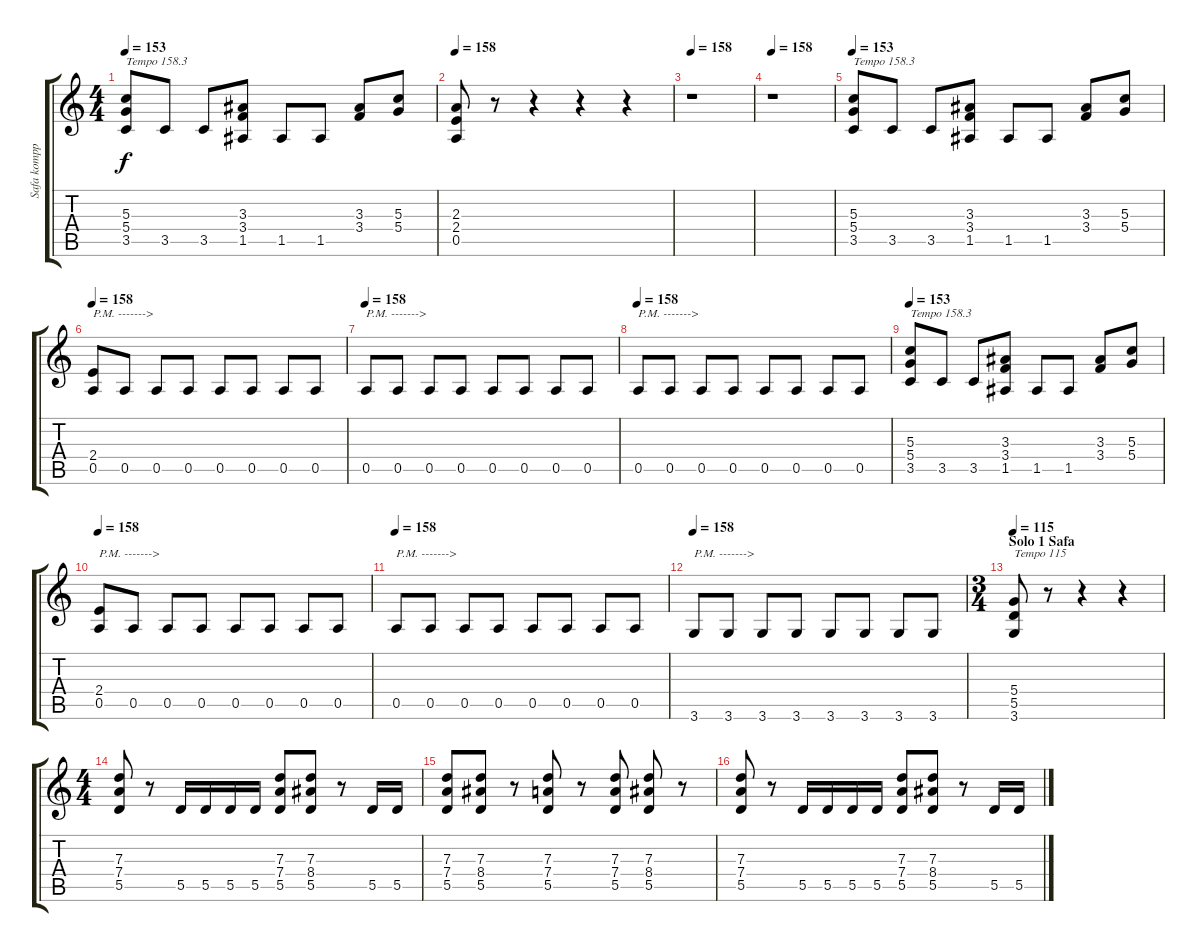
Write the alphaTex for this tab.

\track ("Safa komppi" "Safa kompp") {instrument distortionguitar}
\staff {score tabs}
\tuning (E4 B3 G3 D3 A2 E2) {hide}
\ts (4 4)
\tempo 153
\clef g2
\ks c
(5.3 5.4 3.5).8{txt "Tempo 158.3" dy f} 3.5.8 3.5.8 (3.3 3.4 1.5).8 1.5.8 1.5.8 (3.3 3.4).8 (5.3 5.4).8 |
\tempo 158
(2.3 2.4 0.5).8 r.8 r.4 r.4 r.4 |
\tempo 158
r.1 |
\tempo 158
r.1 |
\tempo 153
(5.3 5.4 3.5).8{txt "Tempo 158.3"} 3.5.8 3.5.8 (3.3 3.4 1.5).8 1.5.8 1.5.8 (3.3 3.4).8 (5.3 5.4).8 |
\tempo 158
(2.4 0.5).8{txt "P.M. ------->"} 0.5.8 0.5.8 0.5.8 0.5.8 0.5.8 0.5.8 0.5.8 |
\tempo 158
0.5.8{txt "P.M. ------->"} 0.5.8 0.5.8 0.5.8 0.5.8 0.5.8 0.5.8 0.5.8 |
\tempo 158
0.5.8{txt "P.M. ------->"} 0.5.8 0.5.8 0.5.8 0.5.8 0.5.8 0.5.8 0.5.8 |
\tempo 153
(5.3 5.4 3.5).8{txt "Tempo 158.3"} 3.5.8 3.5.8 (3.3 3.4 1.5).8 1.5.8 1.5.8 (3.3 3.4).8 (5.3 5.4).8 |
\tempo 158
(2.4 0.5).8{txt "P.M. ------->"} 0.5.8 0.5.8 0.5.8 0.5.8 0.5.8 0.5.8 0.5.8 |
\tempo 158
0.5.8{txt "P.M. ------->"} 0.5.8 0.5.8 0.5.8 0.5.8 0.5.8 0.5.8 0.5.8 |
\tempo 158
3.6.8{txt "P.M. ------->"} 3.6.8 3.6.8 3.6.8 3.6.8 3.6.8 3.6.8 3.6.8 |
\ts (3 4)
\section ("" "Solo 1 Safa")
\tempo 115
(5.4 5.5 3.6).8{txt "Tempo 115"} r.8 r.4 r.4 |
\ts (4 4)
(7.3 7.4 5.5).8 r.8 5.5.16 5.5.16 5.5.16 5.5.16 (7.3 7.4 5.5).8 (7.3 8.4 5.5).8 r.8 5.5.16 5.5.16 |
(7.3 7.4 5.5).8 (7.3 8.4 5.5).8 r.8 (7.3 7.4 5.5).8 r.8 (7.3 7.4 5.5).8 (7.3 8.4 5.5).8 r.8 |
(7.3 7.4 5.5).8 r.8 5.5.16 5.5.16 5.5.16 5.5.16 (7.3 7.4 5.5).8 (7.3 8.4 5.5).8 r.8 5.5.16 5.5.16
